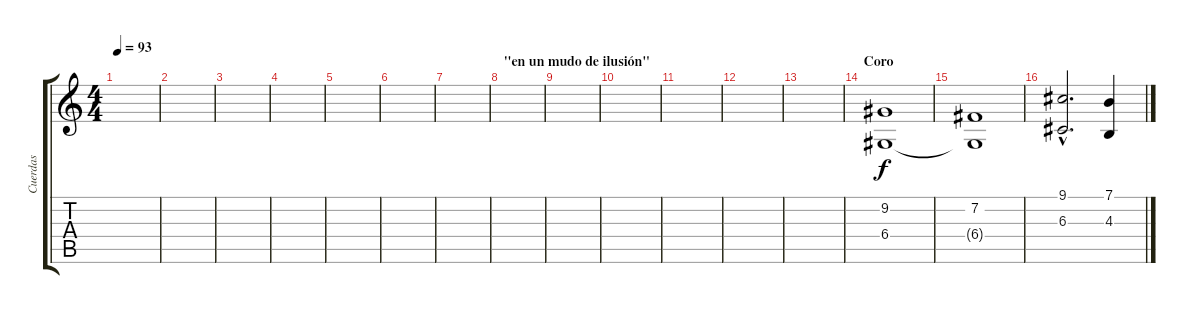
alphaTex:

\track ("Cuerdas" "Cuerdas") {instrument stringensemble1}
\staff {score tabs}
\tuning (E4 B3 G3 D3 A2 E2) {hide}
\ts (4 4)
\tempo 93
\clef g2
\ks c
|
|
|
|
|
|
|
\section ("" "\"en un mudo de ilusión\"")
|
|
|
|
|
|
\section ("" "Coro")
(9.2 6.4).1 |
(7.2 6.4{t}).1 |
(9.1{hac} 6.3{hac}).2{d} (7.1 4.3).4
